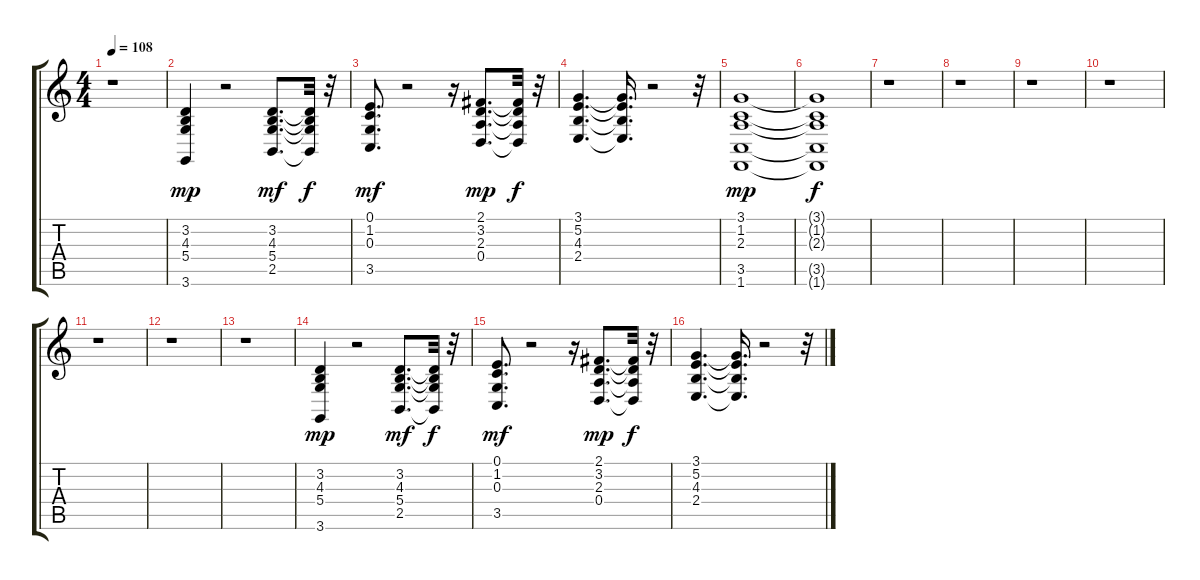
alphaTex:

\track "" {instrument electricgrandpiano}
\staff {score tabs}
\tuning (E4 B3 G3 D3 A2 E2) {hide}
\ts (4 4)
\tempo 108
\clef g2
\ks c
r.1{dy f} |
(3.2 4.3 5.4 3.6).4{dy mp} r.2 (3.2 4.3 5.4 2.5).8{d dy mf} (3.2{t} 4.3{t} 5.4{t} 2.5{t}).32{dy f} r.32 |
(0.1 1.2 0.3 3.5).8{d dy mf} r.2 r.16 (2.1 3.2 2.3 0.4).8{d dy mp} (2.1{t} 3.2{t} 2.3{t} 0.4{t}).32{dy f} r.32 |
(3.1 5.2 4.3 2.4).4{d} (3.1{t} 5.2{t} 4.3{t} 2.4{t}).16{d} r.2 r.32 |
(3.1 1.2 2.3 3.5 1.6).1{dy mp} |
(3.1{t} 1.2{t} 2.3{t} 3.5{t} 1.6{t}).1{dy f} |
r.1 |
r.1 |
r.1 |
r.1 |
r.1 |
r.1 |
r.1 |
(3.2 4.3 5.4 3.6).4{dy mp} r.2 (3.2 4.3 5.4 2.5).8{d dy mf} (3.2{t} 4.3{t} 5.4{t} 2.5{t}).32{dy f} r.32 |
(0.1 1.2 0.3 3.5).8{d dy mf} r.2 r.16 (2.1 3.2 2.3 0.4).8{d dy mp} (2.1{t} 3.2{t} 2.3{t} 0.4{t}).32{dy f} r.32 |
(3.1 5.2 4.3 2.4).4{d} (3.1{t} 5.2{t} 4.3{t} 2.4{t}).16{d} r.2 r.32
